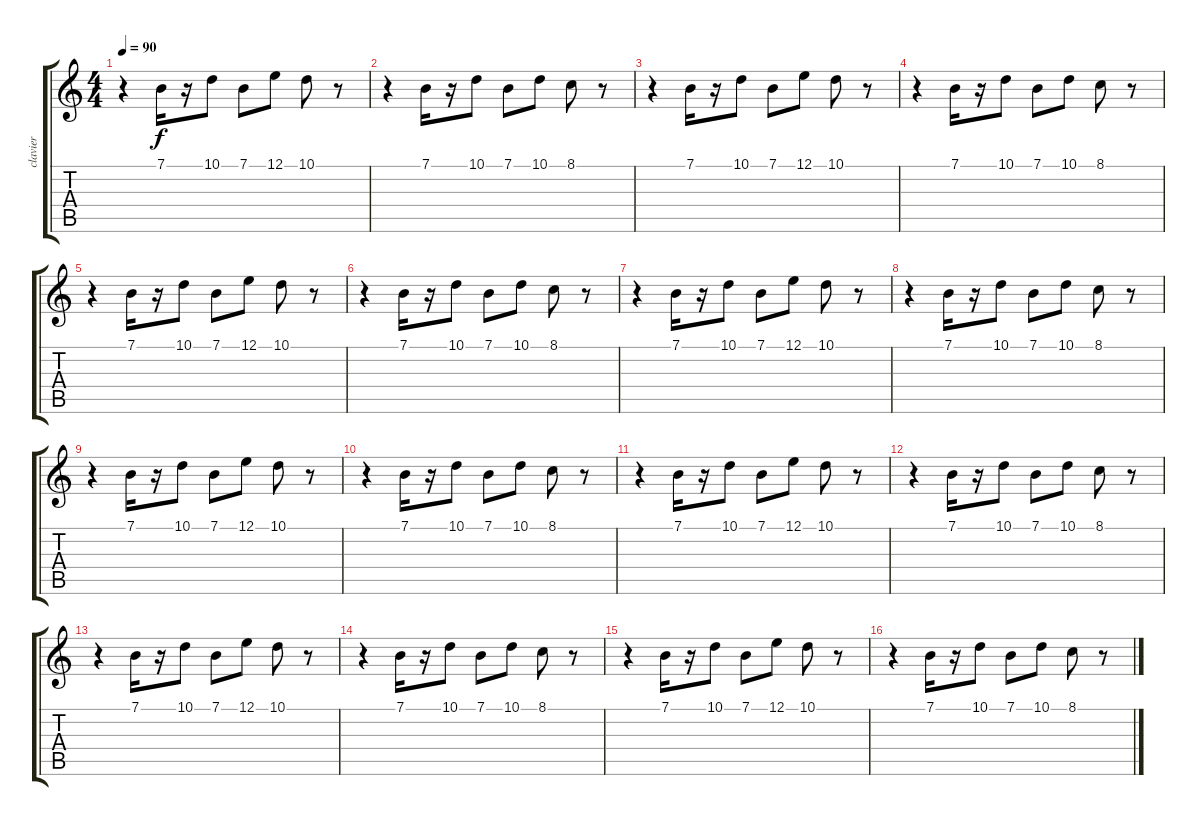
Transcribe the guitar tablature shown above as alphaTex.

\track ("clavier" "clavier") {instrument lead2sawtooth}
\staff {score tabs}
\tuning (E4 B3 G3 D3 A2 E2) {hide}
\ts (4 4)
\tempo 90
\clef g2
\ks c
r.4{dy f} 7.1.16 r.16 10.1.8 7.1.8 12.1.8 10.1.8 r.8 |
r.4 7.1.16 r.16 10.1.8 7.1.8 10.1.8 8.1.8 r.8 |
r.4 7.1.16 r.16 10.1.8 7.1.8 12.1.8 10.1.8 r.8 |
r.4 7.1.16 r.16 10.1.8 7.1.8 10.1.8 8.1.8 r.8 |
r.4 7.1.16 r.16 10.1.8 7.1.8 12.1.8 10.1.8 r.8 |
r.4 7.1.16 r.16 10.1.8 7.1.8 10.1.8 8.1.8 r.8 |
r.4 7.1.16 r.16 10.1.8 7.1.8 12.1.8 10.1.8 r.8 |
r.4 7.1.16 r.16 10.1.8 7.1.8 10.1.8 8.1.8 r.8 |
r.4 7.1.16 r.16 10.1.8 7.1.8 12.1.8 10.1.8 r.8 |
r.4 7.1.16 r.16 10.1.8 7.1.8 10.1.8 8.1.8 r.8 |
r.4 7.1.16 r.16 10.1.8 7.1.8 12.1.8 10.1.8 r.8 |
r.4 7.1.16 r.16 10.1.8 7.1.8 10.1.8 8.1.8 r.8 |
r.4 7.1.16 r.16 10.1.8 7.1.8 12.1.8 10.1.8 r.8 |
r.4 7.1.16 r.16 10.1.8 7.1.8 10.1.8 8.1.8 r.8 |
r.4 7.1.16 r.16 10.1.8 7.1.8 12.1.8 10.1.8 r.8 |
r.4 7.1.16 r.16 10.1.8 7.1.8 10.1.8 8.1.8 r.8
